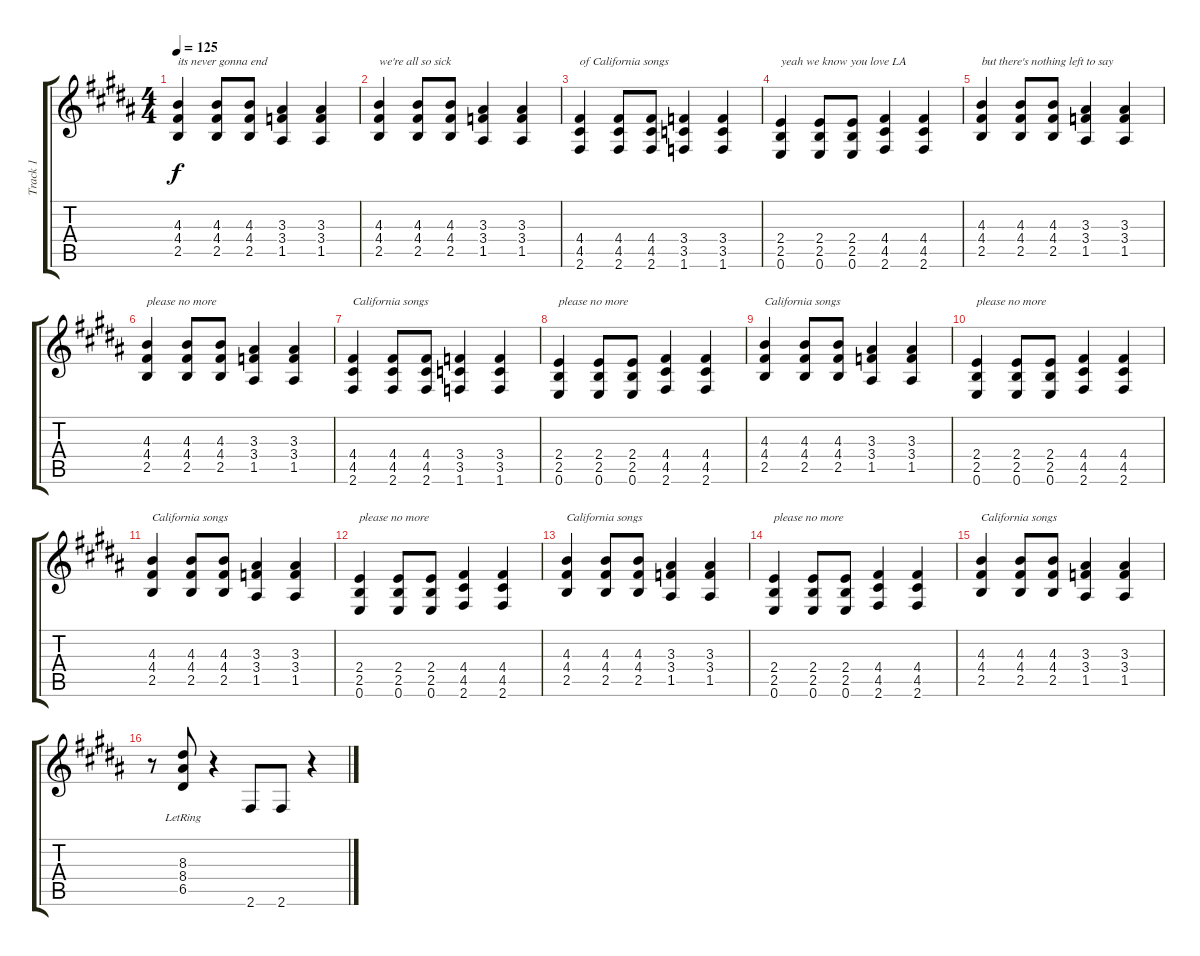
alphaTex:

\track ("Track 1" "Track 1") {instrument overdrivenguitar}
\staff {score tabs}
\tuning (E4 B3 G3 D3 A2 E2) {hide}
\ts (4 4)
\tempo 125
\clef g2
\ks b
(4.3 4.4 2.5).4{txt "its never gonna end" dy f} (4.3 4.4 2.5).8 (4.3 4.4 2.5).8 (3.3 3.4 1.5).4 (3.3 3.4 1.5).4 |
(4.3 4.4 2.5).4{txt "we're all so sick"} (4.3 4.4 2.5).8 (4.3 4.4 2.5).8 (3.3 3.4 1.5).4 (3.3 3.4 1.5).4 |
(4.4 4.5 2.6).4{txt "of California songs"} (4.4 4.5 2.6).8 (4.4 4.5 2.6).8 (3.4 3.5 1.6).4 (3.4 3.5 1.6).4 |
(2.4 2.5 0.6).4{txt "yeah we know you love LA"} (2.4 2.5 0.6).8 (2.4 2.5 0.6).8 (4.4 4.5 2.6).4 (4.4 4.5 2.6).4 |
(4.3 4.4 2.5).4{txt "but there's nothing left to say"} (4.3 4.4 2.5).8 (4.3 4.4 2.5).8 (3.3 3.4 1.5).4 (3.3 3.4 1.5).4 |
(4.3 4.4 2.5).4{txt "please no more"} (4.3 4.4 2.5).8 (4.3 4.4 2.5).8 (3.3 3.4 1.5).4 (3.3 3.4 1.5).4 |
(4.4 4.5 2.6).4{txt "California songs"} (4.4 4.5 2.6).8 (4.4 4.5 2.6).8 (3.4 3.5 1.6).4 (3.4 3.5 1.6).4 |
(2.4 2.5 0.6).4{txt "please no more"} (2.4 2.5 0.6).8 (2.4 2.5 0.6).8 (4.4 4.5 2.6).4 (4.4 4.5 2.6).4 |
(4.3 4.4 2.5).4{txt "California songs"} (4.3 4.4 2.5).8 (4.3 4.4 2.5).8 (3.3 3.4 1.5).4 (3.3 3.4 1.5).4 |
(2.4 2.5 0.6).4{txt "please no more"} (2.4 2.5 0.6).8 (2.4 2.5 0.6).8 (4.4 4.5 2.6).4 (4.4 4.5 2.6).4 |
(4.3 4.4 2.5).4{txt "California songs"} (4.3 4.4 2.5).8 (4.3 4.4 2.5).8 (3.3 3.4 1.5).4 (3.3 3.4 1.5).4 |
(2.4 2.5 0.6).4{txt "please no more"} (2.4 2.5 0.6).8 (2.4 2.5 0.6).8 (4.4 4.5 2.6).4 (4.4 4.5 2.6).4 |
(4.3 4.4 2.5).4{txt "California songs"} (4.3 4.4 2.5).8 (4.3 4.4 2.5).8 (3.3 3.4 1.5).4 (3.3 3.4 1.5).4 |
(2.4 2.5 0.6).4{txt "please no more"} (2.4 2.5 0.6).8 (2.4 2.5 0.6).8 (4.4 4.5 2.6).4 (4.4 4.5 2.6).4 |
(4.3 4.4 2.5).4{txt "California songs"} (4.3 4.4 2.5).8 (4.3 4.4 2.5).8 (3.3 3.4 1.5).4 (3.3 3.4 1.5).4 |
r.8 (8.3{lr} 8.4{lr} 6.5{lr}).8 r.4 2.6.8{beam merge} 2.6.8 r.4
